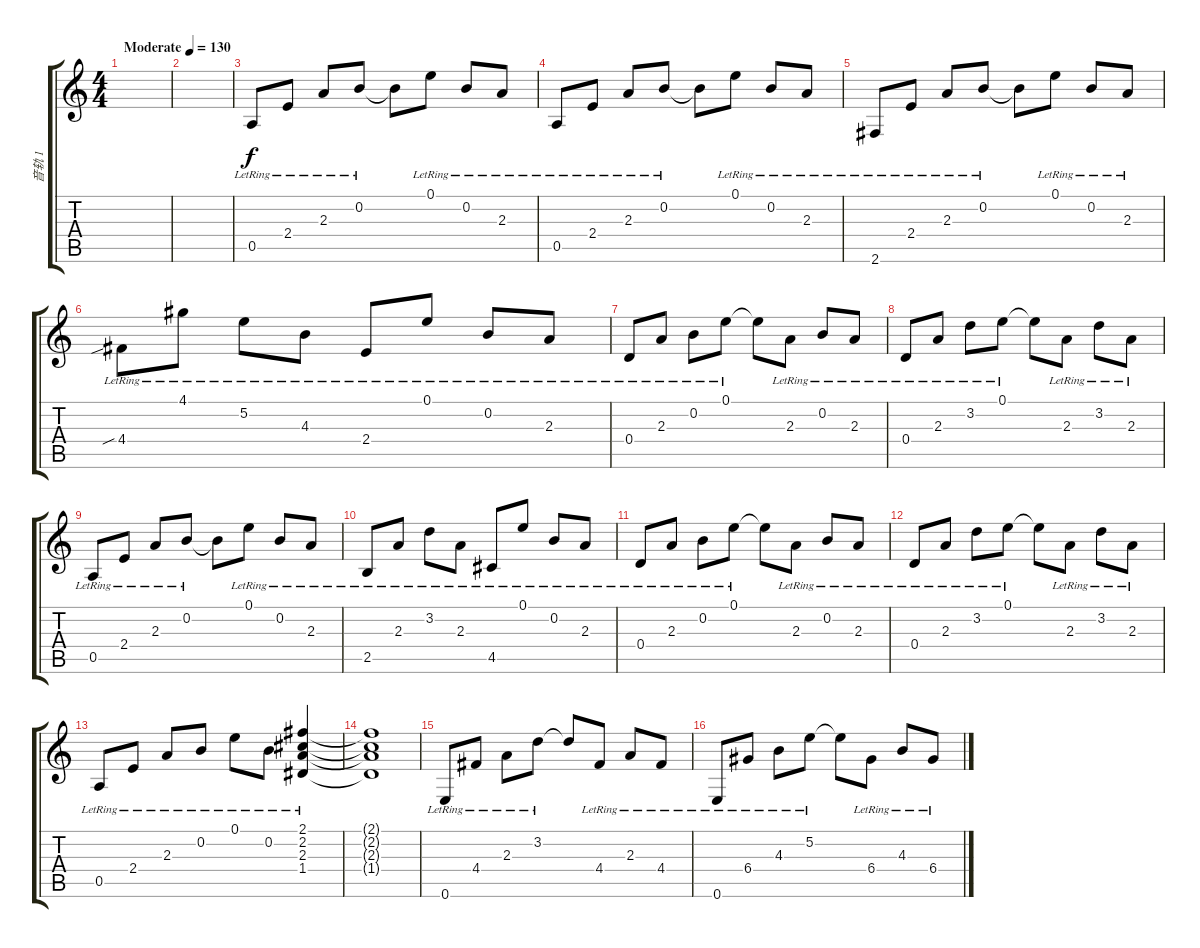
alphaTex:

\track ("音轨 1" "音轨 1") {instrument acousticguitarsteel}
\staff {score tabs}
\tuning (E4 B3 G3 D3 A2 E2) {hide}
\ts (4 4)
\tempo (130 "Moderate")
\clef g2
\ks c
|
|
0.5{lr}.8 2.4{lr}.8 2.3{lr}.8 0.2{lr}.8 0.2{t}.8 0.1{lr}.8 0.2{lr}.8 2.3{lr}.8 |
0.5{lr}.8 2.4{lr}.8 2.3{lr}.8 0.2{lr}.8 0.2{t}.8 0.1{lr}.8 0.2{lr}.8 2.3{lr}.8 |
2.6{lr}.8 2.4{lr}.8 2.3{lr}.8 0.2{lr}.8 0.2{t}.8 0.1{lr}.8 0.2{lr}.8 2.3{lr}.8 |
4.4{sib lr}.8 4.1{lr}.8 5.2{lr}.8 4.3{lr}.8 2.4{lr}.8 0.1{lr}.8 0.2{lr}.8 2.3{lr}.8 |
0.4{lr}.8 2.3{lr}.8 0.2{lr}.8 0.1{lr}.8 0.1{t}.8 2.3{lr}.8 0.2{lr}.8 2.3{lr}.8 |
0.4{lr}.8 2.3{lr}.8 3.2{lr}.8 0.1{lr}.8 0.1{t}.8 2.3{lr}.8 3.2{lr}.8 2.3{lr}.8 |
0.5{lr}.8 2.4{lr}.8 2.3{lr}.8 0.2{lr}.8 0.2{t}.8 0.1{lr}.8 0.2{lr}.8 2.3{lr}.8 |
2.5{lr}.8 2.3{lr}.8 3.2{lr}.8 2.3{lr}.8 4.5{lr}.8 0.1{lr}.8 0.2{lr}.8 2.3{lr}.8 |
0.4{lr}.8 2.3{lr}.8 0.2{lr}.8 0.1{lr}.8 0.1{t}.8 2.3{lr}.8 0.2{lr}.8 2.3{lr}.8 |
0.4{lr}.8 2.3{lr}.8 3.2{lr}.8 0.1{lr}.8 0.1{t}.8 2.3{lr}.8 3.2{lr}.8 2.3{lr}.8 |
0.5{lr}.8 2.4{lr}.8 2.3{lr}.8 0.2{lr}.8 0.1{lr}.8 0.2{lr}.8 (2.1{lr} 2.2{lr} 2.3{lr} 1.4{lr}).4 |
(2.1{t} 2.2{t} 2.3{t} 1.4{t}).1 |
0.6{lr}.8 4.4{lr}.8 2.3{lr}.8 3.2{lr}.8 3.2{t}.8 4.4{lr}.8 2.3{lr}.8 4.4{lr}.8 |
0.6{lr}.8 6.4{lr}.8 4.3{lr}.8 5.2{lr}.8 5.2{t}.8 6.4{lr}.8 4.3{lr}.8 6.4{lr}.8
